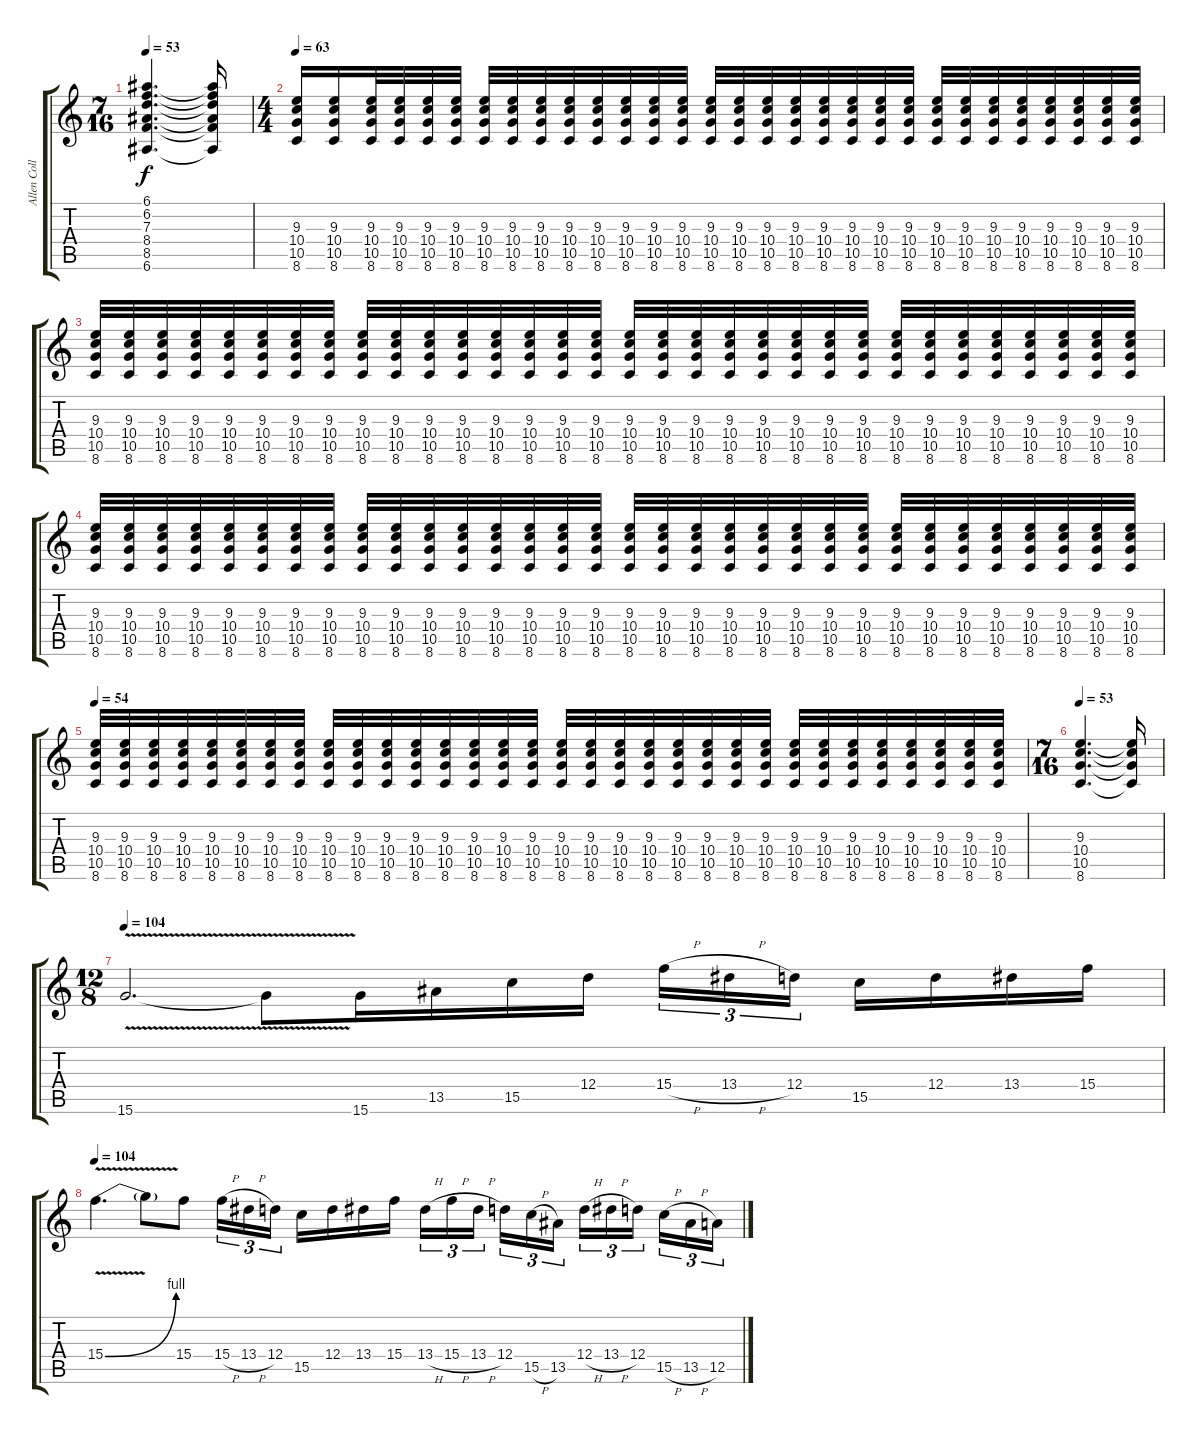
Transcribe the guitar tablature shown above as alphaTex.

\track ("Allen Collins (solo guitar)" "Allen Coll") {instrument distortionguitar}
\staff {score tabs}
\tuning (E4 B3 G3 D3 A2 E2) {hide}
\ts (7 16)
\tempo 53
\clef g2
\ks c
(6.1 6.2 7.3 8.4 8.5 6.6).4{d dy f} (6.1{t} 6.2{t} 7.3{t} 8.4{t} 8.5{t} 6.6{t}).16 |
\ts (4 4)
\tempo 63
(9.3 10.4 10.5 8.6).16 (9.3 10.4 10.5 8.6).16 (9.3 10.4 10.5 8.6).32 (9.3 10.4 10.5 8.6).32 (9.3 10.4 10.5 8.6).32 (9.3 10.4 10.5 8.6).32 (9.3 10.4 10.5 8.6).32 (9.3 10.4 10.5 8.6).32 (9.3 10.4 10.5 8.6).32 (9.3 10.4 10.5 8.6).32 (9.3 10.4 10.5 8.6).32 (9.3 10.4 10.5 8.6).32 (9.3 10.4 10.5 8.6).32 (9.3 10.4 10.5 8.6).32 (9.3 10.4 10.5 8.6).32 (9.3 10.4 10.5 8.6).32 (9.3 10.4 10.5 8.6).32 (9.3 10.4 10.5 8.6).32 (9.3 10.4 10.5 8.6).32 (9.3 10.4 10.5 8.6).32 (9.3 10.4 10.5 8.6).32 (9.3 10.4 10.5 8.6).32 (9.3 10.4 10.5 8.6).32 (9.3 10.4 10.5 8.6).32 (9.3 10.4 10.5 8.6).32 (9.3 10.4 10.5 8.6).32 (9.3 10.4 10.5 8.6).32 (9.3 10.4 10.5 8.6).32 (9.3 10.4 10.5 8.6).32 (9.3 10.4 10.5 8.6).32 |
(9.3 10.4 10.5 8.6).32 (9.3 10.4 10.5 8.6).32 (9.3 10.4 10.5 8.6).32 (9.3 10.4 10.5 8.6).32 (9.3 10.4 10.5 8.6).32 (9.3 10.4 10.5 8.6).32 (9.3 10.4 10.5 8.6).32 (9.3 10.4 10.5 8.6).32 (9.3 10.4 10.5 8.6).32 (9.3 10.4 10.5 8.6).32 (9.3 10.4 10.5 8.6).32 (9.3 10.4 10.5 8.6).32 (9.3 10.4 10.5 8.6).32 (9.3 10.4 10.5 8.6).32 (9.3 10.4 10.5 8.6).32 (9.3 10.4 10.5 8.6).32 (9.3 10.4 10.5 8.6).32 (9.3 10.4 10.5 8.6).32 (9.3 10.4 10.5 8.6).32 (9.3 10.4 10.5 8.6).32 (9.3 10.4 10.5 8.6).32 (9.3 10.4 10.5 8.6).32 (9.3 10.4 10.5 8.6).32 (9.3 10.4 10.5 8.6).32 (9.3 10.4 10.5 8.6).32 (9.3 10.4 10.5 8.6).32 (9.3 10.4 10.5 8.6).32 (9.3 10.4 10.5 8.6).32 (9.3 10.4 10.5 8.6).32 (9.3 10.4 10.5 8.6).32 (9.3 10.4 10.5 8.6).32 (9.3 10.4 10.5 8.6).32 |
(9.3 10.4 10.5 8.6).32 (9.3 10.4 10.5 8.6).32 (9.3 10.4 10.5 8.6).32 (9.3 10.4 10.5 8.6).32 (9.3 10.4 10.5 8.6).32 (9.3 10.4 10.5 8.6).32 (9.3 10.4 10.5 8.6).32 (9.3 10.4 10.5 8.6).32 (9.3 10.4 10.5 8.6).32 (9.3 10.4 10.5 8.6).32 (9.3 10.4 10.5 8.6).32 (9.3 10.4 10.5 8.6).32 (9.3 10.4 10.5 8.6).32 (9.3 10.4 10.5 8.6).32 (9.3 10.4 10.5 8.6).32 (9.3 10.4 10.5 8.6).32 (9.3 10.4 10.5 8.6).32 (9.3 10.4 10.5 8.6).32 (9.3 10.4 10.5 8.6).32 (9.3 10.4 10.5 8.6).32 (9.3 10.4 10.5 8.6).32 (9.3 10.4 10.5 8.6).32 (9.3 10.4 10.5 8.6).32 (9.3 10.4 10.5 8.6).32 (9.3 10.4 10.5 8.6).32 (9.3 10.4 10.5 8.6).32 (9.3 10.4 10.5 8.6).32 (9.3 10.4 10.5 8.6).32 (9.3 10.4 10.5 8.6).32 (9.3 10.4 10.5 8.6).32 (9.3 10.4 10.5 8.6).32 (9.3 10.4 10.5 8.6).32 |
\tempo 54
(9.3 10.4 10.5 8.6).32 (9.3 10.4 10.5 8.6).32 (9.3 10.4 10.5 8.6).32 (9.3 10.4 10.5 8.6).32 (9.3 10.4 10.5 8.6).32 (9.3 10.4 10.5 8.6).32 (9.3 10.4 10.5 8.6).32 (9.3 10.4 10.5 8.6).32 (9.3 10.4 10.5 8.6).32 (9.3 10.4 10.5 8.6).32 (9.3 10.4 10.5 8.6).32 (9.3 10.4 10.5 8.6).32 (9.3 10.4 10.5 8.6).32 (9.3 10.4 10.5 8.6).32 (9.3 10.4 10.5 8.6).32 (9.3 10.4 10.5 8.6).32 (9.3 10.4 10.5 8.6).32 (9.3 10.4 10.5 8.6).32 (9.3 10.4 10.5 8.6).32 (9.3 10.4 10.5 8.6).32 (9.3 10.4 10.5 8.6).32 (9.3 10.4 10.5 8.6).32 (9.3 10.4 10.5 8.6).32 (9.3 10.4 10.5 8.6).32 (9.3 10.4 10.5 8.6).32 (9.3 10.4 10.5 8.6).32 (9.3 10.4 10.5 8.6).32 (9.3 10.4 10.5 8.6).32 (9.3 10.4 10.5 8.6).32 (9.3 10.4 10.5 8.6).32 (9.3 10.4 10.5 8.6).32 (9.3 10.4 10.5 8.6).32 |
\ts (7 16)
\tempo 53
(9.3 10.4 10.5 8.6).4{d} (9.3{t} 10.4{t} 10.5{t} 8.6{t}).16 |
\ts (12 8)
\tempo 104
15.6{v}.2{d} 15.6{t}.8 15.6.16 13.5.16 15.5.16 12.4.16 15.4{h}.16{tu (3 2)} 13.4{h}.16{tu (3 2)} 12.4.16{tu (3 2) beam splitsecondary} 15.5.16 12.4.16 13.4.16 15.4.16 |
\tempo 104
15.4{be (bend 0 0 60 4) v}.4{d} 15.4{t}.8 15.4.8 15.4{h}.16{tu (3 2)} 13.4{h}.16{tu (3 2)} 12.4.16{tu (3 2)} 15.5.16 12.4.16 13.4.16 15.4.16{beam splitsecondary} 13.4{h}.16{tu (3 2)} 15.4{h}.16{tu (3 2)} 13.4{h}.16{tu (3 2)} 12.4.16{tu (3 2)} 15.5{h}.16{tu (3 2)} 13.5.16{tu (3 2) beam splitsecondary} 12.4{h}.16{tu (3 2)} 13.4{h}.16{tu (3 2)} 12.4.16{tu (3 2) beam splitsecondary} 15.5{h}.16{tu (3 2)} 13.5{h}.16{tu (3 2)} 12.5.16{tu (3 2)}
